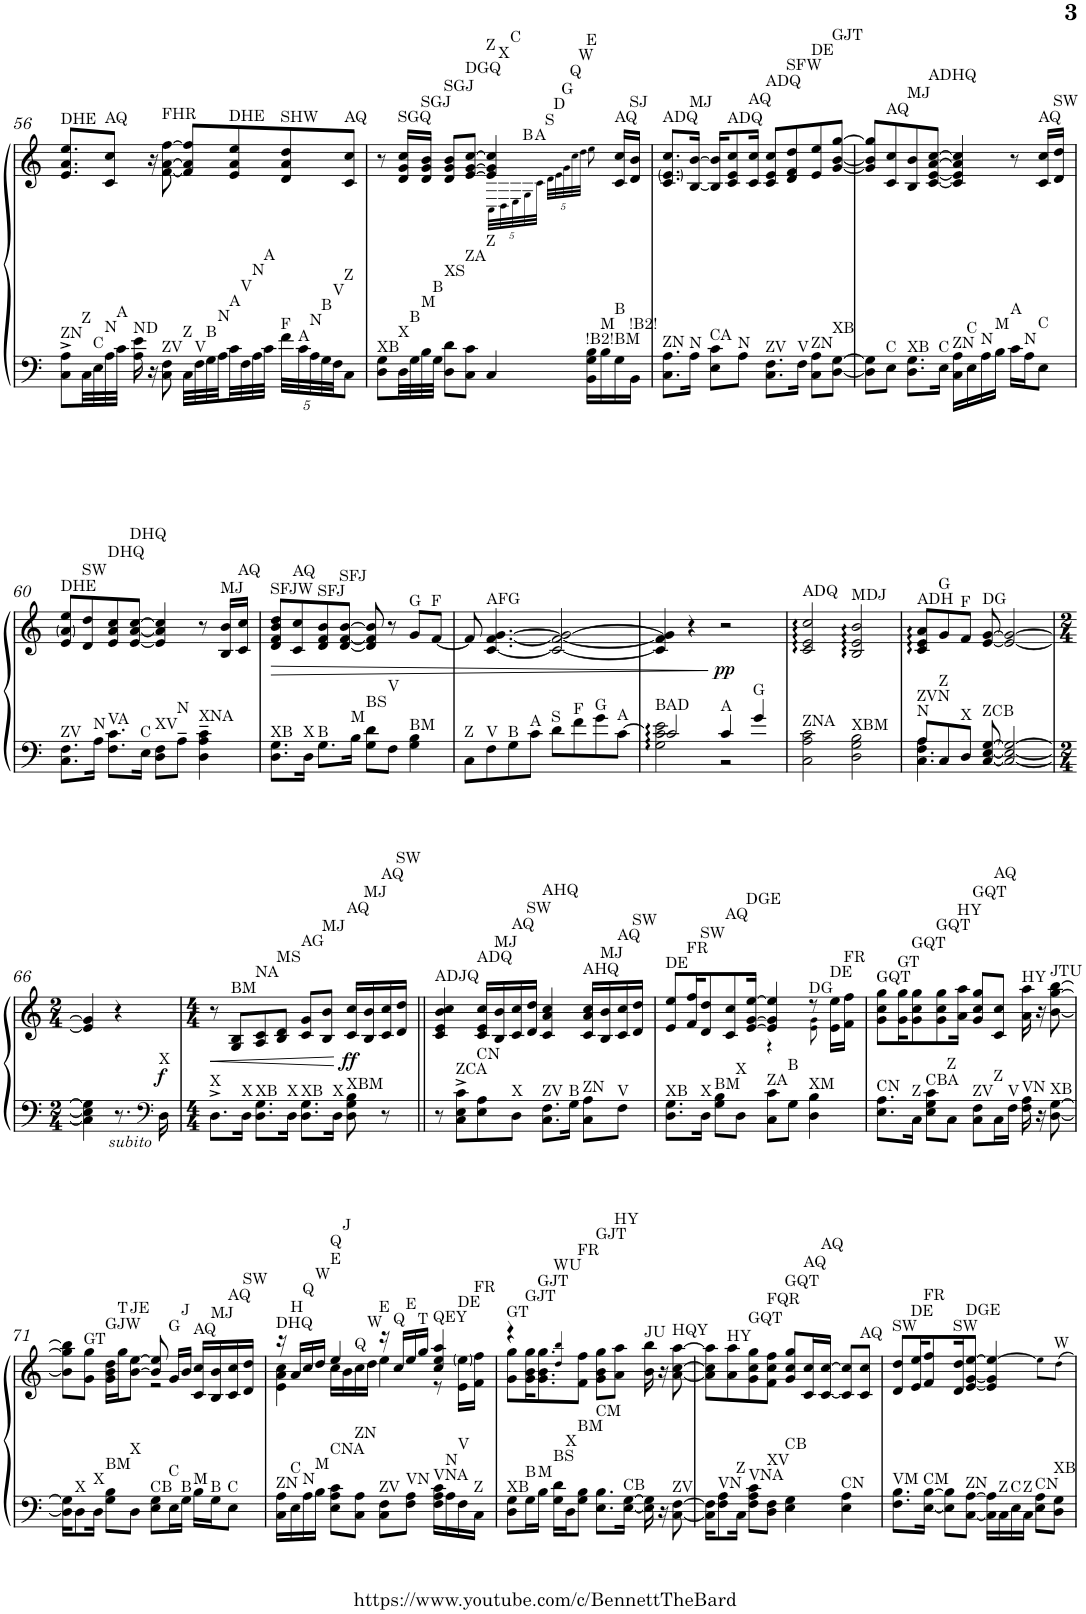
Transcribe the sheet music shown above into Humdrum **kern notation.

**kern	**kern	**dynam
*part1	*part1	*part1
*staff2	*staff1	*staff1/2
*I"Piano	*	*
*I'Pno.	*	*
!!LO:PB:g=z
*clefF4	*clefX	*
*k[]	*k[]	*
*M4/4	*M4/4	*
=56	=56	=56
!	!LO:TX:a:t=DHE	!
!LO:TX:a:t=ZN	!	!
8C\^ 8A\^L	8.e/ 8.a/ 8.ee/L	.
!LO:TX:a:t=Z	!	!
32C\LL	.	.
!LO:TX:a:t=C	!	!
32E\	.	.
!	!LO:TX:a:t=AQ	!
!LO:TX:a:t=N	!	!
32A\	8c/ 8cc/J	.
!LO:TX:a:t=A	!	!
32c\JJJ	.	.
!LO:TX:a:t=ND	!	!
16A\ 16e\	.	.
16r	16r	.
!	!LO:TX:a:t=FHR	!
!LO:TX:a:t=ZV	!	!
8C\ 8F\	[8f\ [8a\ [8ff\	.
!LO:TX:a:t=Z	!	!
32C\LLL	8f/] 8a/] 8ff/]L	.
!LO:TX:a:t=V	!	!
32F\	.	.
!LO:TX:a:t=B	!	!
32G\	.	.
!LO:TX:a:t=N	!	!
32A\	.	.
!	!LO:TX:a:t=DHE	!
!LO:TX:a:t=A	!	!
32c\	8e/ 8a/ 8ee/	.
!LO:TX:a:t=V	!	!
32F\	.	.
!LO:TX:a:t=N	!	!
32A\	.	.
!LO:TX:a:t=A	!	!
32c\JJJ	.	.
*Xbrackettup	*	*
!	!LO:TX:a:t=SHW	!
!LO:TX:a:t=F	!	!
40f\LLL	8d/ 8a/ 8dd/	.
!LO:TX:a:t=A	!	!
40c\	.	.
!LO:TX:a:t=N	!	!
40A\	.	.
!LO:TX:a:t=B	!	!
40G\	.	.
!LO:TX:a:t=V	!	!
40F\JJ	.	.
!	!LO:TX:a:t=AQ	!
!LO:TX:a:t=Z	!	!
8C\J	8c/ 8cc/J	.
=57	=57	=57
*	*^	*
!LO:TX:a:t=XB	!	!	!
8D\ 8G\L	8r	2ryy	.
!	!LO:TX:a:t=SGQ	!	!
!LO:TX:a:t=X	!	!	!
32D\LL	16d/ 16g/ 16cc/LL	.	.
!LO:TX:a:t=B	!	!	!
32G\	.	.	.
!	!LO:TX:a:t=SGJ	!	!
!LO:TX:a:t=M	!	!	!
32B\	16d/ 16g/ 16b/JJ	.	.
!LO:TX:a:t=B	!	!	!
32G\JJJ	.	.	.
!	!LO:TX:a:t=SGJ	!	!
!LO:TX:a:t=XS	!	!	!
8D\ 8d\L	8d/ 8g/ 8b/L	.	.
!	!LO:TX:a:t=DGQ	!	!
!LO:TX:a:t=ZA	!	!	!
8C\ 8c\J	[8e/ [8g/ [>8cc/J	.	.
*	*	*Xbrackettup	*
!	!LO:TX:a:t=Z	!	!
!LO:TX:a:t=Z	!	!	!
4C/	4e/] 4g/] 4cc/]	40C!\LLL	.
!	!	!LO:TX:a:t=X	!
.	.	40D!\	.
!	!	!LO:TX:a:t=C	!
.	.	40E!\	.
!	!	!LO:TX:a:t=B	!
.	.	40G!\	.
!	!	!LO:TX:a:t=A	!
.	.	40c!\JJJ	.
!	!	!LO:TX:a:t=S	!
.	.	40d!\LLL	.
!	!	!LO:TX:a:t=D	!
.	.	40e!\	.
!	!	!LO:TX:a:t=G	!
.	.	40g!\	.
!	!	!LO:TX:a:t=Q	!
.	.	40cc!\	.
!	!	!LO:TX:a:t=W	!
.	.	40dd!\JJJ	.
!	!LO:TX:a:t=E	!	!
!LO:TX:a:t=!B2!BM	!	!	!
16BB\ 16G\ 16B\LL	8ryy	8ee!\	.
!LO:TX:a:t=M	!	!	!
16B\	.	.	.
!	!LO:TX:a:t=AQ	!	!
!LO:TX:a:t=B	!	!	!
16G\	16c/ 16cc/LL	8ryy	.
!	!LO:TX:a:t=SJ	!	!
!LO:TX:a:t=!B2!	!	!	!
16BB\JJ	16d/ 16b/JJ	.	.
*	*v	*v	*
=58	=58	=58
!	!LO:TX:a:t=ADQ	!
!LO:TX:a:t=ZN	!	!
8.C\ 8.A\L	8.c/ 8.e/ 8.cc/L	.
!	!LO:TX:a:t=MJ	!
!LO:TX:a:t=N	!	!
16A\Jk	[16B/ [16b/Jk	.
!LO:TX:a:t=CA	!	!
8E\ 8c\L	16B/] 16b/]KL	.
!	!LO:TX:a:t=ADQ	!
.	8c/ 8e/ 8cc/	.
!LO:TX:a:t=N	!	!
8A\J	.	.
!	!LO:TX:a:t=AQ	!
.	16c/ 16cc/Jk	.
!	!LO:TX:a:t=ADQ	!
!LO:TX:a:t=ZV	!	!
8.C\ 8.F\L	8c/ 8e/ 8cc/L	.
!	!LO:TX:a:t=SFW	!
.	8d/ 8f/ 8dd/	.
!LO:TX:a:t=V	!	!
16F\Jk	.	.
!	!LO:TX:a:t=DE	!
!LO:TX:a:t=ZN	!	!
8C\ 8A\L	8e/ 8ee/	.
!	!LO:TX:a:t=GJT	!
!LO:TX:a:t=XB	!	!
[8D\ [8G\J	[8g/ [8b/ [8gg/J	.
=59	=59	=59
8D\] 8G\]L	8g/] 8b/] 8gg/]L	.
!	!LO:TX:a:t=AQ	!
!LO:TX:a:t=C	!	!
8E\J	8c/ 8cc/	.
!	!LO:TX:a:t=MJ	!
!LO:TX:a:t=XB	!	!
8.D\ 8.G\L	8B/ 8b/	.
!	!LO:TX:a:t=ADHQ	!
.	[8c/ [8e/ [8a/ [8cc/J	.
!LO:TX:a:t=C	!	!
16E\Jk	.	.
!LO:TX:a:t=ZN	!	!
16C\ 16A\LL	4c/] 4e/] 4a/] 4cc/]	.
!LO:TX:a:t=C	!	!
16E\	.	.
!LO:TX:a:t=N	!	!
16A\	.	.
!LO:TX:a:t=M	!	!
16B\JJ	.	.
!LO:TX:a:t=A	!	!
16c\LL	8r	.
!LO:TX:a:t=N	!	!
16A\J	.	.
!	!LO:TX:a:t=AQ	!
!LO:TX:a:t=C	!	!
8E\J	16c/ 16cc/LL	.
!	!LO:TX:a:t=SW	!
.	16d/ 16dd/JJ	.
!!LO:LB:g=z
=60	=60	=60
!	!LO:TX:a:t=DHE	!
!LO:TX:a:t=ZV	!	!
8.C\ 8.F\L	8e/ 8a/ 8ee/L	.
!	!LO:TX:a:t=SW	!
.	8d/ 8dd/	.
!LO:TX:a:t=N	!	!
16A\Jk	.	.
!	!LO:TX:a:t=DHQ	!
!LO:TX:a:t=VA	!	!
8.F\ 8.c\L	8e/ 8a/ 8cc/	.
!	!LO:TX:a:t=DHQ	!
.	[8e/ [8a/ [8cc/J	.
!LO:TX:a:t=C	!	!
16E\Jk	.	.
!LO:TX:a:t=XV	!	!
8D\ 8F\L	4e/] 4a/] 4cc/]	.
!LO:TX:a:t=N	!	!
8A~\J	.	.
!LO:TX:a:t=XNA	!	!
4D\~ 4A\~ 4c\~	8r	.
!	!LO:TX:a:t=MJ	!
.	16B/ 16b/LL	.
!	!LO:TX:a:t=AQ	!
.	16c/ 16cc/JJ	.
=61	=61	=61
!	!LO:TX:a:t=SFJW	!
!LO:TX:a:t=XB	!	!
!	!	!LO:HP:b
8.D\ 8.G\L	8d/ 8f/ 8b/ 8dd/L	>
!	!LO:TX:a:t=AQ	!
.	8c/ 8cc/	.
!LO:TX:a:t=X	!	!
16D\Jk	.	.
!	!LO:TX:a:t=SFJ	!
!LO:TX:a:t=B	!	!
8.G\L	8d/ 8f/ 8b/	.
!	!LO:TX:a:t=SFJ	!
.	[8d/ [8f/ [8b/J	.
!LO:TX:a:t=M	!	!
16B\Jk	.	.
!LO:TX:a:t=BS	!	!
8G\ 8d\L	8d/] 8f/] 8b/]	.
!LO:TX:a:t=V	!	!
8F\J	8r	.
!	!LO:TX:a:t=G	!
!LO:TX:a:t=BM	!	!
4G\ 4B\	8g/L	.
!	!LO:TX:a:t=F	!
.	[8f/J	.
=62	=62	=62
!LO:TX:a:t=Z	!	!
8C\L	8f/]	.
!	!LO:TX:a:t=AFG	!
!LO:TX:a:t=V	!	!
8F\	[4.c/ [4.f/ [4.g/	.
!LO:TX:a:t=B	!	!
8G\	.	.
!LO:TX:a:t=A	!	!
8c\J	.	.
!LO:TX:a:t=S	!	!
8d\L	2c/_ 2f/_ 2g/_	.
!LO:TX:a:t=F	!	!
8f\	.	.
!LO:TX:a:t=G	!	!
8g\	.	.
!LO:TX:a:t=A	!	!
[8c\J	.	.
=63	=63	=63
*^	*	*
!LO:TX:a:t=BAD	!	!	!
2c/]	2G\ 2c\ 2e\	4c/] 4f/] 4g/]	.
.	.	4r	.
!LO:TX:a:t=A	!	!	!
!	!	!	!LO:DY:n=1:b
4c/	2r	2r	] pp
!LO:TX:a:t=G	!	!	!
4g/	.	.	.
*v	*v	*	*
=64	=64	=64
!	!LO:TX:a:t=ADQ	!
!LO:TX:a:t=ZNA	!	!
2C\ 2A\ 2c\	2c/ 2e/ 2cc/	.
!	!LO:TX:a:t=MDJ	!
!LO:TX:a:t=XBM	!	!
2D\ 2G\ 2B\	2B/ 2e/ 2b/	.
=65	=65	=65
*^	*	*
!	!	!LO:TX:a:t=ADH	!
!LO:TX:a:t=N	!	!	!
!LO:TX:a:t=ZVN	!	!	!
8A/L	4.C\ 4.F\ 4.A\	8c/ 8e/ 8a/L	.
!	!	!LO:TX:a:t=G	!
!LO:TX:a:t=Z	!	!	!
8C/	.	8g/	.
!	!	!LO:TX:a:t=F	!
!LO:TX:a:t=X	!	!	!
8D/J	.	8f/J	.
!	!	!LO:TX:a:t=DG	!
!LO:TX:a:t=ZCB	!	!	!
[8C/ [8E/ [8G/	2ryy	[8e/ [8g/	.
2C/_ 2E/_ 2G/_	.	2e/_ 2g/_	.
.	8ryy	.	.
*v	*v	*	*
!!LO:LB:g=z
=66	=66	=66
*M2/4	*M2/4	*
4C\] 4E\] 4G\]	4e/] 4g/]	.
8.r	4r	.
*clefF4	*	*
!LO:TX:a:t=X	!	!
!LO:TX:b:i:t=subito	!	!
!	!	!LO:DY:a=2
16D^\	.	f
=67	=67	=67
*k[]	*k[]	*
*M4/4	*M4/4	*
!LO:TX:a:t=X	!	!
!	!	!LO:HP:b
8.D^\L	8r	<
!	!LO:TX:a:t=BM	!
.	8G/ 8B/L	.
!LO:TX:a:t=X	!	!
16D\Jk	.	.
!	!LO:TX:a:t=NA	!
!LO:TX:a:t=XB	!	!
8.D\ 8.G\L	8A/ 8c/	.
!	!LO:TX:a:t=MS	!
.	8B/ 8d/J	.
!LO:TX:a:t=X	!	!
16D\Jk	.	.
!	!LO:TX:a:t=AG	!
!LO:TX:a:t=XB	!	!
8.D\ 8.G\L	8c/ 8g/L	.
!	!LO:TX:a:t=MJ	!
.	8B/ 8b/J	.
!LO:TX:a:t=X	!	!
16D\Jk	.	.
!	!LO:TX:a:t=AQ	!
!LO:TX:a:t=XBM	!	!
!	!	!LO:DY:n=1:b
8D\ 8G\ 8B\	16c/ 16cc/LL	[ ff
!	!LO:TX:a:t=MJ	!
.	16B/ 16b/	.
!	!LO:TX:a:t=AQ	!
8r	16c/ 16cc/	.
!	!LO:TX:a:t=SW	!
.	16d/ 16dd/JJ	.
=68||	=68||	=68||
*k[]	*k[]	*
!	!LO:TX:a:t=ADJQ	!
8r	4c/ 4e/ 4b/ 4cc/	.
!LO:TX:a:t=ZCA	!	!
8C\^ 8E\^ 8c\^L	.	.
!	!LO:TX:a:t=ADQ	!
!LO:TX:a:t=CN	!	!
8E\ 8A\	16c/ 16e/ 16cc/LL	.
!	!LO:TX:a:t=MJ	!
.	16B/ 16b/	.
!	!LO:TX:a:t=AQ	!
!LO:TX:a:t=X	!	!
8D\J	16c/ 16cc/	.
!	!LO:TX:a:t=SW	!
.	16d/ 16dd/JJ	.
!	!LO:TX:a:t=AHQ	!
!LO:TX:a:t=ZV	!	!
8.C\ 8.F\L	4c/ 4a/ 4cc/	.
!LO:TX:a:t=B	!	!
16G\Jk	.	.
!	!LO:TX:a:t=AHQ	!
!LO:TX:a:t=ZN	!	!
8C\ 8A\L	16c/ 16a/ 16cc/LL	.
!	!LO:TX:a:t=MJ	!
.	16B/ 16b/	.
!	!LO:TX:a:t=AQ	!
!LO:TX:a:t=V	!	!
8F\J	16c/ 16cc/	.
!	!LO:TX:a:t=SW	!
.	16d/ 16dd/JJ	.
=69	=69	=69
*	*^	*
!	!LO:TX:a:t=DE	!	!
!LO:TX:a:t=XB	!	!	!
8.D\ 8.G\L	8e/ 8ee/L	2ryy	.
!	!LO:TX:a:t=FR	!	!
.	16f/ 16ff/K	.	.
!	!LO:TX:a:t=SW	!	!
!LO:TX:a:t=X	!	!	!
16D\Jk	8d/ 8dd/	.	.
!LO:TX:a:t=BM	!	!	!
8G\ 8B\L	.	.	.
!	!LO:TX:a:t=AQ	!	!
.	8c/ 8cc/	.	.
!LO:TX:a:t=X	!	!	!
8D\J	.	.	.
!	!LO:TX:a:t=DGE	!	!
.	[16e/ [16g/ [>16ee/Jk	.	.
!LO:TX:a:t=ZA	!	!	!
8C\ 8c\L	4e/] 4g/] 4ee/]	4r	.
!LO:TX:a:t=B	!	!	!
8G\J	.	.	.
!	!LO:TX:a:t=DG	!	!
!LO:TX:a:t=XM	!	!	!
4D\ 4B\	8r	8e!\ 8g!\	.
!	!LO:TX:a:t=DE	!	!
.	16e\ 16ee\LL	8ryy	.
!	!LO:TX:a:t=FR	!	!
.	16f\ 16ff\JJ	.	.
*	*v	*v	*
=70	=70	=70
!	!LO:TX:a:t=GQT	!
!LO:TX:a:t=CN	!	!
8.E\ 8.A\L	8g\ 8cc\ 8gg\L	.
!	!LO:TX:a:t=GT	!
.	16g\ 16gg\K	.
!	!LO:TX:a:t=GQT	!
!LO:TX:a:t=Z	!	!
16C\Jk	8g\ 8cc\ 8gg\	.
!LO:TX:a:t=CBA	!	!
8E\ 8G\ 8c\L	.	.
!	!LO:TX:a:t=GQT	!
.	8g\ 8cc\ 8gg\	.
!LO:TX:a:t=Z	!	!
8C\J	.	.
!	!LO:TX:a:t=HY	!
.	16a\ 16aa\Jk	.
!	!LO:TX:a:t=GQT	!
!LO:TX:a:t=ZV	!	!
8C\ 8F\L	8g/ 8cc/ 8gg/L	.
!	!LO:TX:a:t=AQ	!
!LO:TX:a:t=Z	!	!
16C\L	8c/ 8cc/J	.
!LO:TX:a:t=V	!	!
16F\JJ	.	.
!	!LO:TX:a:t=HY	!
!LO:TX:a:t=VN	!	!
16F\ 16A\	16a\ 16aa\	.
16r	16r	.
!	!LO:TX:a:t=JTU	!
!LO:TX:a:t=XB	!	!
[8D\ [8G\	[8b\ [8gg\ [8bb\	.
!!LO:LB:g=z
=71	=71	=71
*	*^	*
16D\] 16G\]KL	8b\] 8gg\] 8bb\]L	2ryy	.
!LO:TX:a:t=X	!	!	!
8D\	.	.	.
!	!LO:TX:a:t=GT	!	!
.	8g\ 8gg\J	.	.
!LO:TX:a:t=X	!	!	!
16D\Jk	.	.	.
!	!LO:TX:a:t=GJW	!	!
!LO:TX:a:t=BM	!	!	!
8G\ 8B\L	16g\ 16b\ 16dd\LL	.	.
!	!LO:TX:a:t=T	!	!
.	16gg\J	.	.
!	!LO:TX:a:t=JE	!	!
!LO:TX:a:t=X	!	!	!
8D\J	[8b\ [8ee\J	.	.
!LO:TX:a:t=CB	!	!	!
8E\ 8G\L	8b/] 8ee/]	2r	.
!	!LO:TX:a:t=G	!	!
!LO:TX:a:t=C	!	!	!
16E\L	16g/LL	.	.
!	!LO:TX:a:t=J	!	!
!LO:TX:a:t=B	!	!	!
16G\JJ	16b/JJ	.	.
!	!LO:TX:a:t=AQ	!	!
!LO:TX:a:t=M	!	!	!
16B\LL	16c/ 16cc/LL	.	.
!	!LO:TX:a:t=MJ	!	!
!LO:TX:a:t=B	!	!	!
16G\J	16B/ 16b/	.	.
!	!LO:TX:a:t=AQ	!	!
!LO:TX:a:t=C	!	!	!
8E\J	16c/ 16cc/	.	.
!	!LO:TX:a:t=SW	!	!
.	16d/ 16dd/JJ	.	.
=72	=72	=72	=72
!	!LO:TX:a:t=DHQ	!	!
!LO:TX:a:t=ZN	!	!	!
16C\ 16A\LL	16r	4e\ 4a\ 4cc\	.
!	!LO:TX:a:t=H	!	!
!LO:TX:a:t=C	!	!	!
16E\	16a/LL	.	.
!	!LO:TX:a:t=Q	!	!
!LO:TX:a:t=N	!	!	!
16A\	16cc/	.	.
!	!LO:TX:a:t=W	!	!
!LO:TX:a:t=M	!	!	!
16B\JJ	16dd/JJ	.	.
!	!LO:TX:a:t=E	!	!
!	!LO:TX:a:t=Q	!	!
!LO:TX:a:t=CNA	!	!	!
8E\ 8A\ 8c\L	4ee/	16cc\LL	.
!	!	!LO:TX:a:t=J	!
.	.	16b\	.
!	!	!LO:TX:a:t=Q	!
!LO:TX:a:t=ZN	!	!	!
8C\ 8A\J	.	16cc\	.
!	!	!LO:TX:a:t=W	!
.	.	16dd\JJ	.
!	!LO:TX:a:t=E	!	!
!LO:TX:a:t=ZV	!	!	!
8C\ 8F\L	16r	4ee\	.
!	!LO:TX:a:t=Q	!	!
.	16cc/LL	.	.
!	!LO:TX:a:t=E	!	!
!LO:TX:a:t=VN	!	!	!
8F\ 8A\J	16ee/	.	.
!	!LO:TX:a:t=T	!	!
.	16gg/JJ	.	.
!	!LO:TX:a:t=QEY	!	!
!LO:TX:a:t=VNA	!	!	!
16F\ 16A\ 16c\LL	4cc/ 4ee/ 4aa/	8r	.
!LO:TX:a:t=N	!	!	!
16A\	.	.	.
!	!	!LO:TX:a:t=DE	!
!LO:TX:a:t=V	!	!	!
16F\	.	16e\ 16ee\LL	.
!	!	!LO:TX:a:t=FR	!
!LO:TX:a:t=Z	!	!	!
16C\JJ	.	16f\ 16ff\JJ	.
=73	=73	=73	=73
!	!LO:TX:a:t=GT	!	!
!LO:TX:a:t=XB	!	!	!
8D\ 8G\L	4r	8g\ 8gg\L	.
!	!	!LO:TX:a:t=GJT	!
!LO:TX:a:t=B	!	!	!
16G\L	.	16g\ 16b\ 16gg\K	.
!	!	!LO:TX:a:t=GJT	!
!LO:TX:a:t=M	!	!	!
16B\JJ	.	8.g\ 8.b\ 8.gg\	.
!	!LO:TX:a:t=WU	!	!
!LO:TX:a:t=BS	!	!	!
16G\ 16d\LL	4dd!/ 4bb!/	.	.
!LO:TX:a:t=X	!	!	!
16D\J	.	.	.
!	!	!LO:TX:a:t=FR	!
!LO:TX:a:t=BM	!	!	!
8G\ 8B\J	.	8f\ 8ff\J	.
!	!LO:TX:a:t=GJT	!	!
!LO:TX:a:t=CM	!	!	!
8.E\ 8.B\L	8g\ 8b\ 8gg\L	2ryy	.
!	!LO:TX:a:t=HY	!	!
.	8a\ 8aa\J	.	.
!LO:TX:a:t=CB	!	!	!
[16E\ [16G\Jk	.	.	.
!	!LO:TX:a:t=JU	!	!
16E\] 16G\]	16b\ 16bb\	.	.
16r	16r	.	.
!	!LO:TX:a:t=HQY	!	!
!LO:TX:a:t=ZV	!	!	!
[8C\ [8F\	[8a\ [8cc\ [8aa\	.	.
*	*v	*v	*
=74	=74	=74
16C\] 16F\]KL	8a\] 8cc\] 8aa\]L	.
!LO:TX:a:t=VN	!	!
8F\ 8A\	.	.
!	!LO:TX:a:t=HY	!
.	8a\ 8aa\	.
!LO:TX:a:t=Z	!	!
16C\Jk	.	.
!	!LO:TX:a:t=GQT	!
!LO:TX:a:t=VNA	!	!
8F\ 8A\ 8c\L	8g\ 8cc\ 8gg\	.
!	!LO:TX:a:t=FQR	!
!LO:TX:a:t=XV	!	!
8D\ 8F\J	8f\ 8cc\ 8ff\J	.
!	!LO:TX:a:t=GQT	!
!LO:TX:a:t=CB	!	!
4E\ 4G\	8g/ 8cc/ 8gg/L	.
!	!LO:TX:a:t=AQ	!
.	16c/ 16cc/L	.
!	!LO:TX:a:t=AQ	!
.	[16c/ [16cc/JJ	.
!LO:TX:a:t=CN	!	!
4E\ 4A\	8c/] 8cc/]L	.
!	!LO:TX:a:t=AQ	!
.	8c/ 8cc/J	.
=75	=75	=75
!	!LO:TX:a:t=SW	!
!LO:TX:a:t=VM	!	!
8.F\ 8.B\L	8d/ 8dd/L	.
!	!LO:TX:a:t=DE	!
.	16e/ 16ee/K	.
!	!LO:TX:a:t=FR	!
!LO:TX:a:t=CM	!	!
[16E\ [16B\Jk	8f/ 8ff/	.
8E\] 8B\]L	.	.
!	!LO:TX:a:t=SW	!
.	16d/ 16dd/K	.
!	!LO:TX:a:t=DGE	!
!LO:TX:a:t=ZN	!	!
[8C\ [8A\J	[8e/ [8g/ [8ee/J	.
16C\] 16A\]LL	4e/] 4g/] 4ee/_	.
!LO:TX:a:t=Z	!	!
16C\	.	.
!LO:TX:a:t=C	!	!
16E\	.	.
!LO:TX:a:t=Z	!	!
16C\JJ	.	.
!LO:TX:a:t=CN	!	!
8E\ 8A\L	8ee!\L]	.
!	!LO:TX:a:t=W	!
!LO:TX:a:t=XB	!	!
8D\ 8G\J	8dd!\J	.
=	=	=
*-	*-	*-
